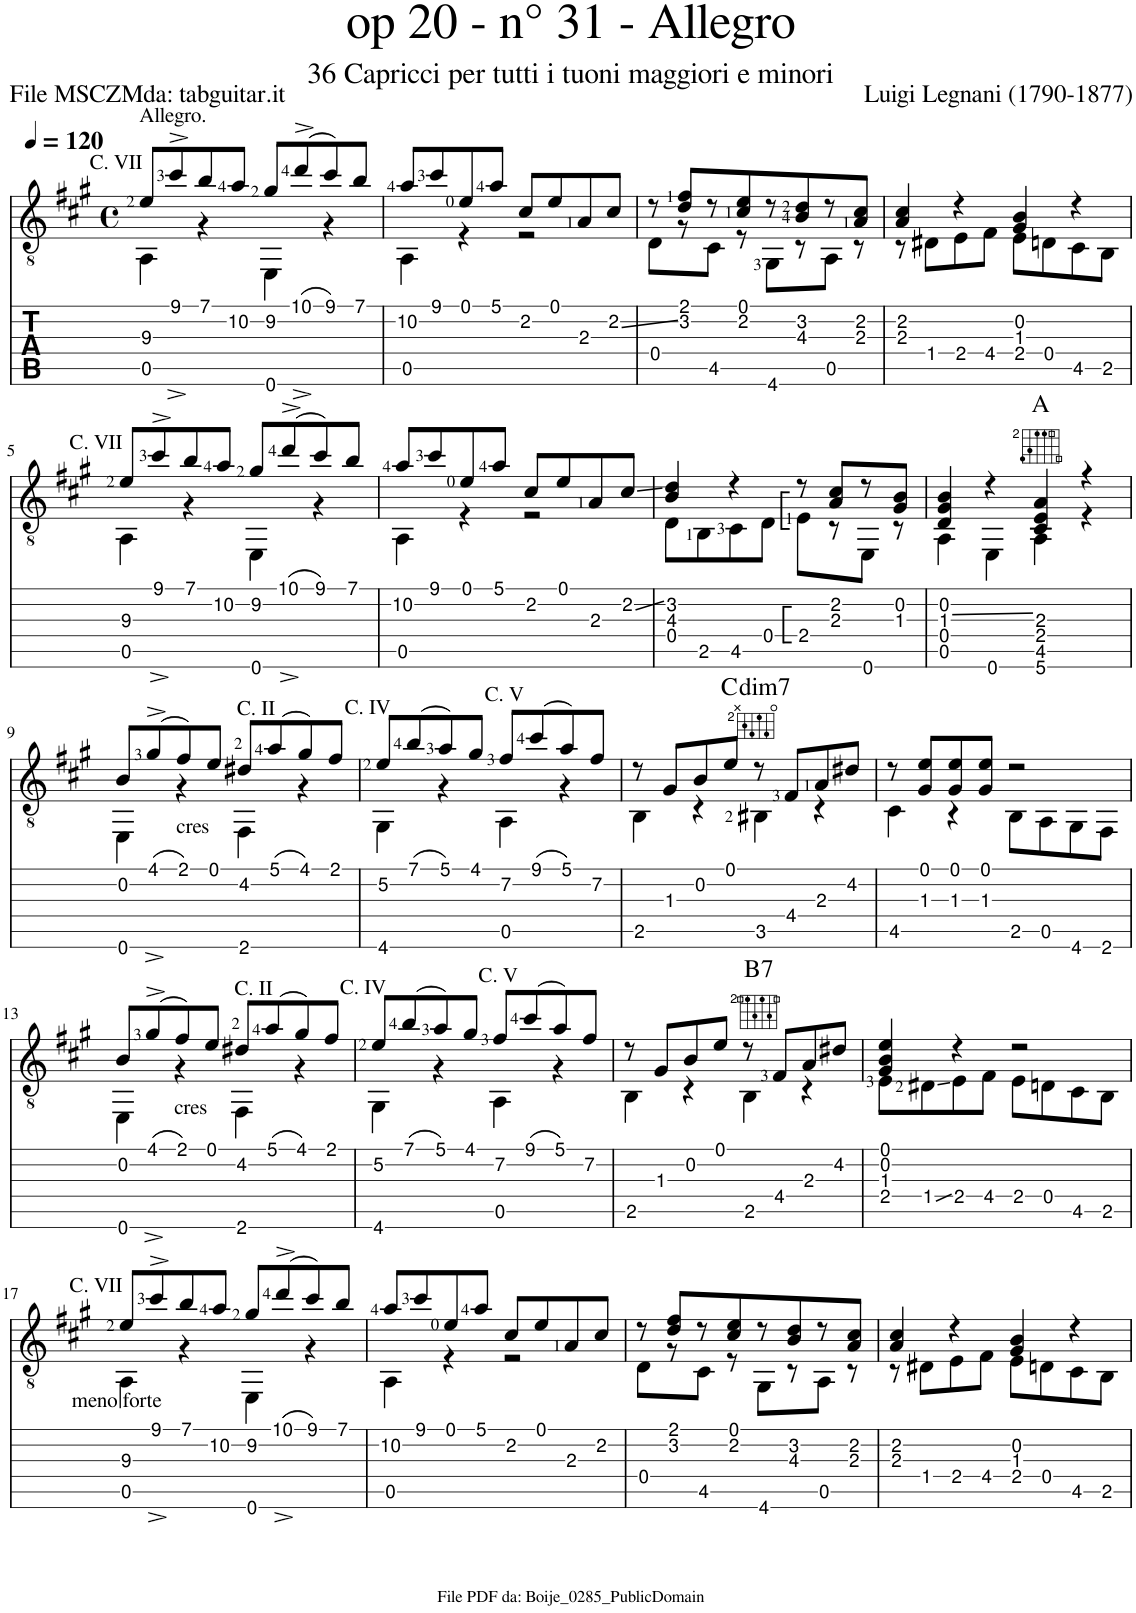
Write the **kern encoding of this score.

**kern	**kern	**harte
*part1	*part1	*part1
*staff2	*staff1	*
*I"Guitar	*	*
*I'Guit.	*	*
*stria6	*	*
*	*clefGv2	*
*k[f#c#g#]	*k[f#c#g#]	*
*M4/4	*M4/4	*
*met(c)	*met(c)	*
*MM120	*MM120	*
=1	=1	=1
*^	*^	*
!	!	!LO:TX:a:t=Allegro.	!	!
!	!	!LO:TX:a:t=C. VII	!	!
8eL	4AA	8e/L	4AA\	.
8cc#^J	.	8cc#^/	.	.
8bL	4r	8b/	4r	.
8aJ	.	8a/J	.	.
8g#L	4EE	8g#/L	4EE\	.
8dd^J	.	(8dd^/	.	.
8cc#L	4r	8cc#/)	4r	.
8bJ	.	8b/J	.	.
=2	=2	=2	=2	=2
8aL	4AA	8a/L	4AA\	.
8cc#J	.	8cc#/	.	.
8eL	4r	8e/	4r	.
8aJ	.	8a/J	.	.
8c#L	2r	8c#/L	2r	.
8eJ	.	8e/	.	.
8AL	.	8A/	.	.
8c#J	.	8c#/J	.	.
=3	=3	=3	=3	=3
8r	8D	8r	8D\L	.
8d 8f#	8r	8d/ 8f#/L	8r	.
8r	8C#	8r	8C#\J	.
8c# 8e	8r	8c#/ 8e/	8r	.
8r	8GG#	8r	8GG#\L	.
8B 8d	8r	8B/ 8d/	8r	.
8r	8AA	8r	8AA\J	.
8A 8c#	8r	8A/ 8c#/J	8r	.
=4	=4	=4	=4	=4
4A 4c#	8r	4A/ 4c#/	8r	.
.	8D#	.	8D#X\L	.
4r	8EL	4r	8E\	.
.	8F#J	.	8F#\J	.
4G# 4B	8EL	4G#/ 4B/	8E\L	.
.	8DJ	.	8Dn\	.
4r	8C#L	4r	8C#\	.
.	8BBJ	.	8BB\J	.
!!LO:LB:g=z	!!
=5	=5	=5	=5	=5
!	!	!LO:TX:a:t=C. VII	!	!
8eL	4AA	8e/L	4AA\	.
8cc#^J	.	8cc#^/	.	.
8bL	4r	8b/	4r	.
8aJ	.	8a/J	.	.
8g#L	4EE	8g#/L	4EE\	.
8dd^J	.	(8dd^/	.	.
8cc#L	4r	8cc#/)	4r	.
8bJ	.	8b/J	.	.
=6	=6	=6	=6	=6
8aL	4AA	8a/L	4AA\	.
8cc#J	.	8cc#/	.	.
8eL	4r	8e/	4r	.
8aJ	.	8a/J	.	.
8c#L	2r	8c#/L	2r	.
8eJ	.	8e/	.	.
8AL	.	8A/	.	.
8c#J	.	8c#/J	.	.
=7	=7	=7	=7	=7
4B 4d	8DL	4B/ 4d/	8D\L	.
.	8BBJ	.	8BB\	.
4r	8C#L	4r	8C#\	.
.	8DJ	.	8D\J	.
8r	8E	8r	8E\L	.
8A 8c#	8r	8A/ 8c#/L	8r	.
8r	8EE	8r	8EE\J	.
8G# 8B	8r	8G#/ 8B/J	8r	.
=8	=8	=8	=8	=8
4D 4G# 4B	4AA	4D/ 4G#/ 4B/	4AA\	.
4r	4EE	4r	4EE\	.
4C# 4E 4A	4AA	4C#/ 4E/ 4A/	4AA\	A:maj
4r	4r	4r	4r	.
!!LO:LB:g=z	!!
=9	=9	=9	=9	=9
8BL	4EE	8B/L	4EE\	.
8g#^J	.	(8g#^/	.	.
8f#L	4r	8f#/)	4r	.
!	!	!LO:TX:b:t=cres	!	!
8eJ	.	8e/J	.	.
!	!	!LO:TX:a:t=C. II	!	!
8d#L	4FF#	8d#X/L	4FF#\	.
8aJ	.	(8a/	.	.
8g#L	4r	8g#/)	4r	.
8f#J	.	8f#/J	.	.
=10	=10	=10	=10	=10
!	!	!LO:TX:a:t=C. IV	!	!
8eL	4GG#	8e/L	4GG#\	.
8bJ	.	(8b/	.	.
8aL	4r	8a/)	4r	.
8g#J	.	8g#/J	.	.
!	!	!LO:TX:a:t=C. V	!	!
8f#L	4AA	8f#/L	4AA\	.
8cc#J	.	(8cc#/	.	.
8aL	4r	8a/)	4r	.
8f#J	.	8f#/J	.	.
=11	=11	=11	=11	=11
8r	4BB	8r	4BB\	.
8G#	.	8G#/L	.	.
8BL	4r	8B/	4r	.
8eJ	.	8e/J	.	.
!	!	!	!	!LO:H:kt=dim7
8r	4BB#	8r	4BB#X\	C:dim7
8F#	.	8F#/L	.	.
8AL	4r	8A/	4r	.
8d#J	.	8d#X/J	.	.
=12	=12	=12	=12	=12
8r	4C#	8r	4C#\	.
8G# 8e	.	8G#/ 8e/L	.	.
8G#\ 8e\L	4r	8G#/ 8e/	4r	.
8G#\ 8e\J	.	8G#/ 8e/J	.	.
2r	8BBL	2r	8BB\L	.
.	8AAJ	.	8AA\	.
.	8GG#L	.	8GG#\	.
.	8FF#J	.	8FF#\J	.
!!LO:LB:g=z	!!
=13	=13	=13	=13	=13
8BL	4EE	8B/L	4EE\	.
8g#^J	.	(8g#^/	.	.
8f#L	4r	8f#/)	4r	.
!	!	!LO:TX:b:t=cres	!	!
8eJ	.	8e/J	.	.
!	!	!LO:TX:a:t=C. II	!	!
8d#XL	4FF#	8d#X/L	4FF#\	.
8aJ	.	(8a/	.	.
8g#L	4r	8g#/)	4r	.
8f#J	.	8f#/J	.	.
=14	=14	=14	=14	=14
!	!	!LO:TX:a:t=C. IV	!	!
8eL	4GG#	8e/L	4GG#\	.
8bJ	.	(8b/	.	.
8aL	4r	8a/)	4r	.
8g#J	.	8g#/J	.	.
!	!	!LO:TX:a:t=C. V	!	!
8f#L	4AA	8f#/L	4AA\	.
8cc#J	.	(8cc#/	.	.
8aL	4r	8a/)	4r	.
8f#J	.	8f#/J	.	.
=15	=15	=15	=15	=15
8r	4BB	8r	4BB\	.
8G#	.	8G#/L	.	.
8BL	4r	8B/	4r	.
8eJ	.	8e/J	.	.
!	!	!	!	!LO:H:kt=7
8r	4BB	8r	4BB\	B:7
8F#	.	8F#/L	.	.
8AL	4r	8A/	4r	.
8d#J	.	8d#X/J	.	.
=16	=16	=16	=16	=16
4G# 4B 4e	8EL	4G#/ 4B/ 4e/	8E\L	.
.	8D#J	.	8D#X\	.
4r	8EL	4r	8E\	.
.	8F#J	.	8F#\J	.
2r	8EL	2r	8E\L	.
.	8DJ	.	8Dn\	.
.	8C#L	.	8C#\	.
.	8BBJ	.	8BB\J	.
!!LO:LB:g=z	!!
=17	=17	=17	=17	=17
!	!	!LO:TX:a:t=C. VII	!	!
!	!	!LO:TX:b:t=meno forte	!	!
8eL	4AA	8e/L	4AA\	.
8cc#^J	.	8cc#^/	.	.
8bL	4r	8b/	4r	.
8aJ	.	8a/J	.	.
8g#L	4EE	8g#/L	4EE\	.
8dd^J	.	(8dd^/	.	.
8cc#L	4r	8cc#/)	4r	.
8bJ	.	8b/J	.	.
=18	=18	=18	=18	=18
8aL	4AA	8a/L	4AA\	.
8cc#J	.	8cc#/	.	.
8eL	4r	8e/	4r	.
8aJ	.	8a/J	.	.
8c#L	2r	8c#/L	2r	.
8eJ	.	8e/	.	.
8AL	.	8A/	.	.
8c#J	.	8c#/J	.	.
=19	=19	=19	=19	=19
8r	8D	8r	8D\L	.
8d 8f#	8r	8d/ 8f#/L	8r	.
8r	8C#	8r	8C#\J	.
8c# 8e	8r	8c#/ 8e/	8r	.
8r	8GG#	8r	8GG#\L	.
8B 8d	8r	8B/ 8d/	8r	.
8r	8AA	8r	8AA\J	.
8A 8c#	8r	8A/ 8c#/J	8r	.
=20	=20	=20	=20	=20
4A 4c#	8r	4A/ 4c#/	8r	.
.	8D#X	.	8D#X\L	.
4r	8EL	4r	8E\	.
.	8F#J	.	8F#\J	.
4G# 4B	8EL	4G#/ 4B/	8E\L	.
.	8DnJ	.	8Dn\	.
4r	8C#L	4r	8C#\	.
.	8BBJ	.	8BB\J	.
*v	*v	*	*	*
*	*v	*v	*
=	=	=
*-	*-	*-
